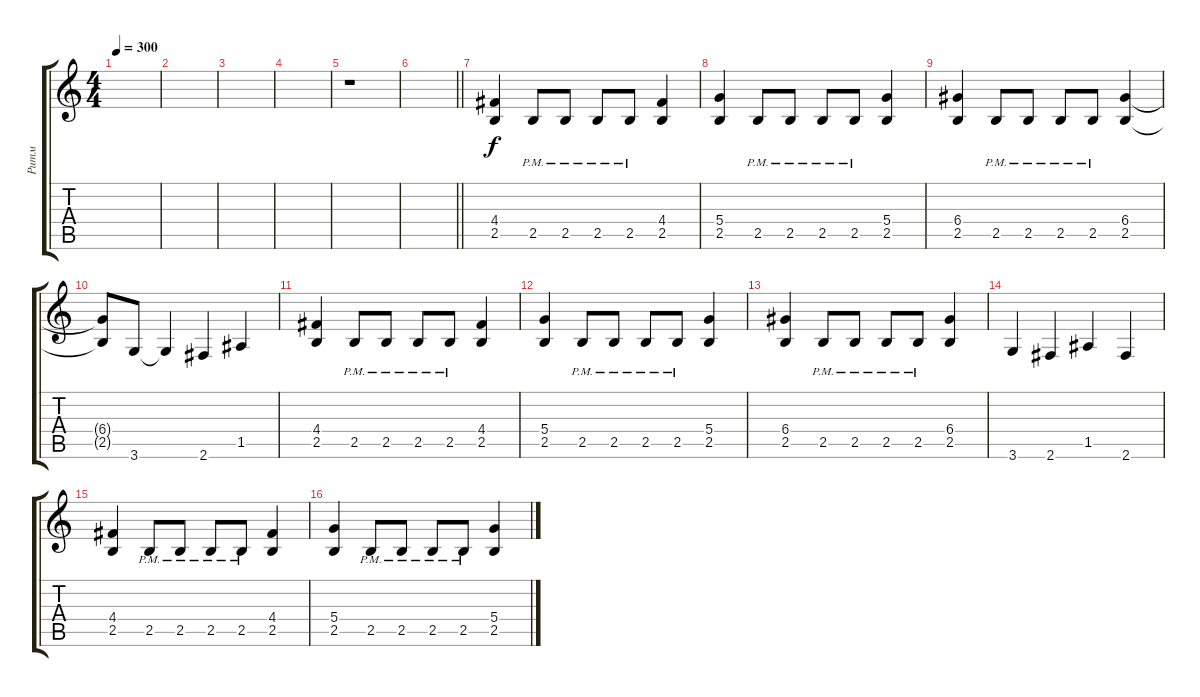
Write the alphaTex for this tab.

\track ("Ритм" "Ритм") {instrument distortionguitar}
\staff {score tabs}
\tuning (E4 B3 G3 D3 A2 E2) {hide}
\ts (4 4)
\tempo 300
\clef g2
\ks c
|
|
|
|
r.1 |
\barLineRight lightlight
|
(4.4 2.5).4 2.5{pm}.8 2.5{pm}.8 2.5{pm}.8 2.5{pm}.8 (4.4 2.5).4 |
(5.4 2.5).4 2.5{pm}.8 2.5{pm}.8 2.5{pm}.8 2.5{pm}.8 (5.4 2.5).4 |
(6.4 2.5).4 2.5{pm}.8 2.5{pm}.8 2.5{pm}.8 2.5{pm}.8 (6.4 2.5).4 |
(6.4{t} 2.5{t}).8 3.6.8 3.6{t}.4 2.6.4 1.5.4 |
(4.4 2.5).4 2.5{pm}.8 2.5{pm}.8 2.5{pm}.8 2.5{pm}.8 (4.4 2.5).4 |
(5.4 2.5).4 2.5{pm}.8 2.5{pm}.8 2.5{pm}.8 2.5{pm}.8 (5.4 2.5).4 |
(6.4 2.5).4 2.5{pm}.8 2.5{pm}.8 2.5{pm}.8 2.5{pm}.8 (6.4 2.5).4 |
3.6.4 2.6.4 1.5.4 2.6.4 |
(4.4 2.5).4 2.5{pm}.8 2.5{pm}.8 2.5{pm}.8 2.5{pm}.8 (4.4 2.5).4 |
(5.4 2.5).4 2.5{pm}.8 2.5{pm}.8 2.5{pm}.8 2.5{pm}.8 (5.4 2.5).4
